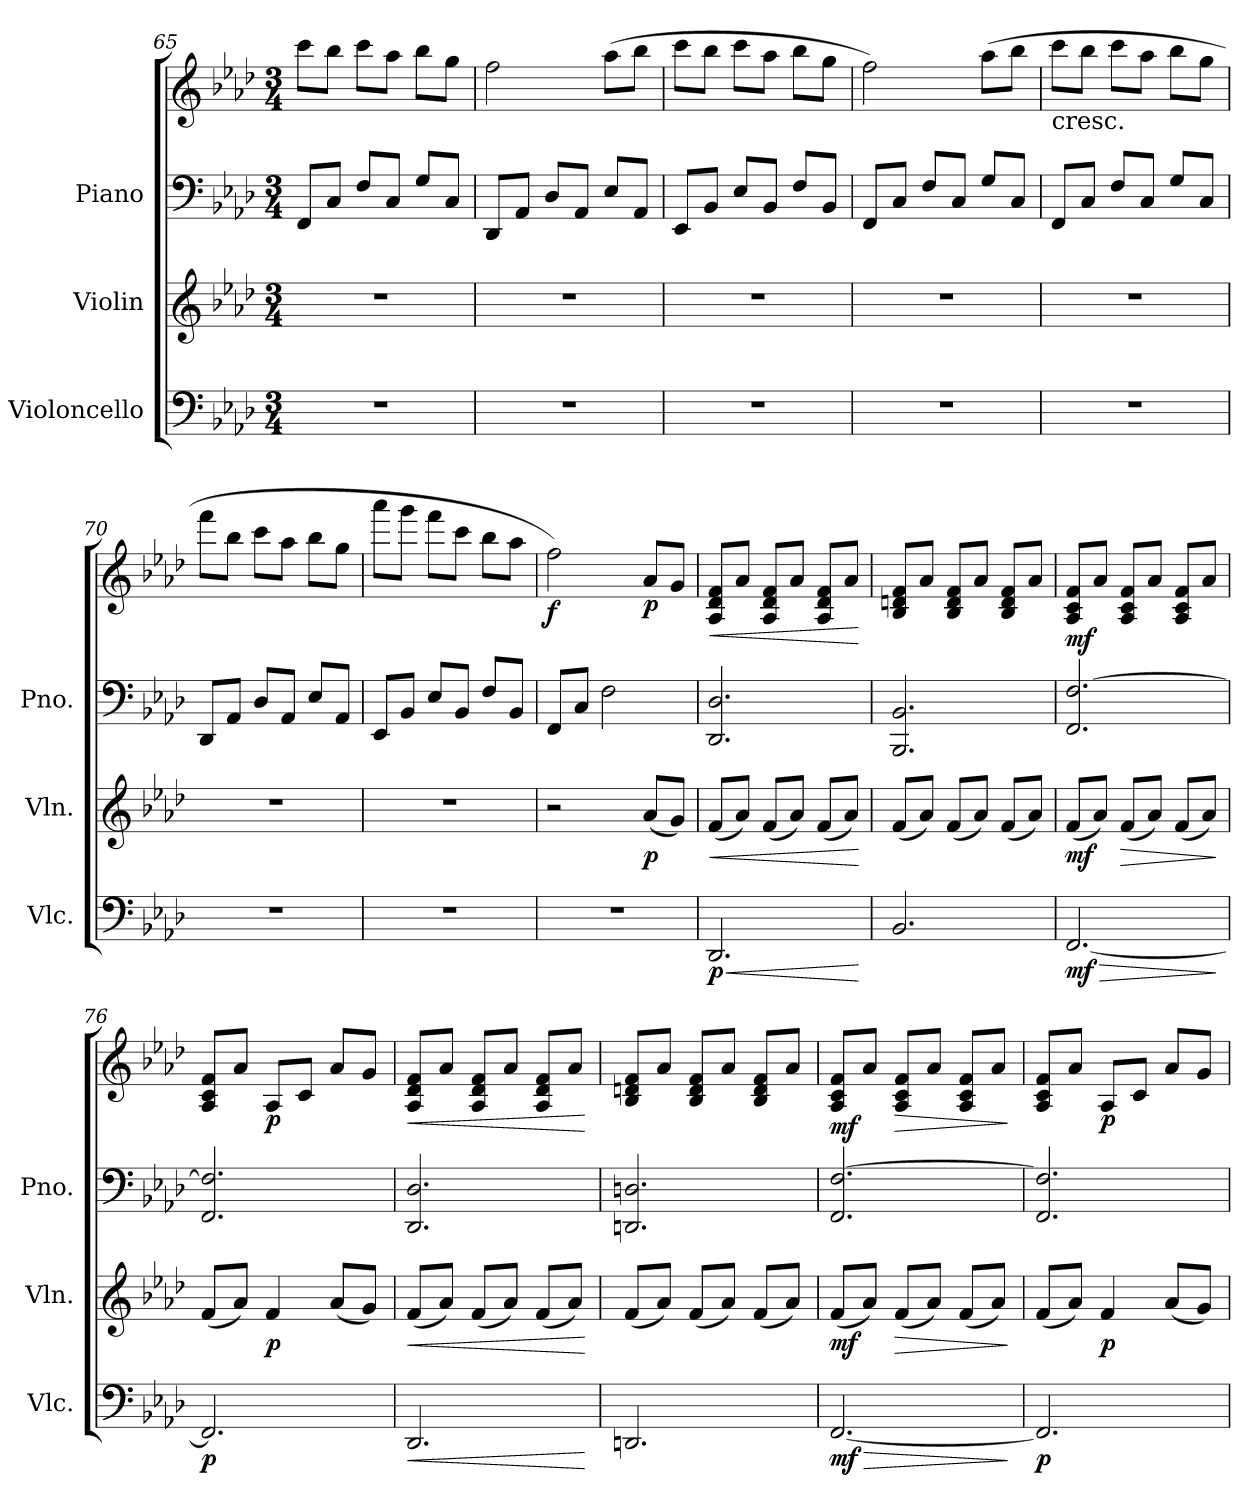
**kern	**dynam	**kern	**dynam	**kern	**kern	**dynam
*part3	*part3	*part2	*part2	*part1	*part1	*part1
*staff4	*staff4	*staff3	*staff3	*staff2	*staff1	*staff1/2
*I"Violoncello	*	*I"Violin	*	*I"Piano	*	*
*I'Vlc.	*	*I'Vln.	*	*I'Pno.	*	*
*clefF4	*	*clefG2	*	*clefF4	*clefG2	*
*k[b-e-a-d-]	*	*k[b-e-a-d-]	*	*k[b-e-a-d-]	*k[b-e-a-d-]	*
*A-:	*	*A-:	*	*A-:	*A-:	*
*M3/4	*	*M3/4	*	*M3/4	*M3/4	*
=65	=65	=65	=65	=65	=65	=65
2.r	.	2.r	.	8FF/L	8ccc\L	.
.	.	.	.	8C/J	8bb-\J	.
.	.	.	.	8F/L	8ccc\L	.
.	.	.	.	8C/J	8aa-\J	.
.	.	.	.	8G/L	8bb-\L	.
.	.	.	.	8C/J	8gg\J	.
=66	=66	=66	=66	=66	=66	=66
2.r	.	2.r	.	8DD-/L	2ff\	.
.	.	.	.	8AA-/J	.	.
.	.	.	.	8D-/L	.	.
.	.	.	.	8AA-/J	.	.
.	.	.	.	8E-/L	(8aa-\L	.
.	.	.	.	8AA-/J	8bb-\J	.
=67	=67	=67	=67	=67	=67	=67
2.r	.	2.r	.	8EE-/L	8ccc\L	.
.	.	.	.	8BB-/J	8bb-\J	.
.	.	.	.	8E-/L	8ccc\L	.
.	.	.	.	8BB-/J	8aa-\J	.
.	.	.	.	8F/L	8bb-\L	.
.	.	.	.	8BB-/J	8gg\J	.
=68	=68	=68	=68	=68	=68	=68
2.r	.	2.r	.	8FF/L	2ff\)	.
.	.	.	.	8C/J	.	.
.	.	.	.	8F/L	.	.
.	.	.	.	8C/J	.	.
.	.	.	.	8G/L	(8aa-\L	.
.	.	.	.	8C/J	8bb-\J	.
!!LO:LB:g=z
=69	=69	=69	=69	=69	=69	=69
!	!	!	!	!	!LO:TX:b:t=cresc.	!
2.r	.	2.r	.	8FF/L	8ccc\L	.
.	.	.	.	8C/J	8bb-\J	.
.	.	.	.	8F/L	8ccc\L	.
.	.	.	.	8C/J	8aa-\J	.
.	.	.	.	8G/L	8bb-\L	.
.	.	.	.	8C/J	8gg\J	.
=70	=70	=70	=70	=70	=70	=70
2.r	.	2.r	.	8DD-/L	8fff\L	.
.	.	.	.	8AA-/J	8bb-\J	.
.	.	.	.	8D-/L	8ccc\L	.
.	.	.	.	8AA-/J	8aa-\J	.
.	.	.	.	8E-/L	8bb-\L	.
.	.	.	.	8AA-/J	8gg\J	.
=71	=71	=71	=71	=71	=71	=71
2.r	.	2.r	.	8EE-/L	8aaa-\L	.
.	.	.	.	8BB-/J	8ggg\J	.
.	.	.	.	8E-/L	8fff\L	.
.	.	.	.	8BB-/J	8ccc\J	.
.	.	.	.	8F/L	8bb-\L	.
.	.	.	.	8BB-/J	8aa-\J	.
=72	=72	=72	=72	=72	=72	=72
!	!	!	!	!	!	!LO:DY:b
2.r	.	2r	.	8FF/L	2ff\)	f
.	.	.	.	8C/J	.	.
.	.	.	.	2F\	.	.
!	!	!	!LO:DY:b	!	!	!LO:DY:b
.	.	(8a-/L	p	.	8a-/L	p
.	.	8g/J)	.	.	8g/J	.
=73	=73	=73	=73	=73	=73	=73
!	!LO:HP:b	!	!LO:HP:b	!	!	!LO:HP:b
!	!LO:DY:n=1:b	!	!	!	!	!
2.DD-/	< p	(8f/L	<	2.DD-/ 2.D-/	8A-/ 8d-/ 8f/L	<
.	.	8a-/J)	.	.	8a-/J	.
.	.	(8f/L	.	.	8A-/ 8d-/ 8f/L	.
.	.	8a-/J)	.	.	8a-/J	.
.	.	(8f/L	.	.	8A-/ 8d-/ 8f/L	.
.	.	8a-/J)	.	.	8a-/J	.
.	[	.	[	.	.	[
=74	=74	=74	=74	=74	=74	=74
2.BB-/	.	(8f/L	.	2.BBB-/ 2.BB-/	8B-/ 8dn/ 8f/L	.
.	.	8a-/J)	.	.	8a-/J	.
.	.	(8f/L	.	.	8B-/ 8d/ 8f/L	.
.	.	8a-/J)	.	.	8a-/J	.
.	.	(8f/L	.	.	8B-/ 8d/ 8f/L	.
.	.	8a-/J)	.	.	8a-/J	.
!!LO:PB:g=z
=75	=75	=75	=75	=75	=75	=75
!	!LO:HP:b	!	!	!	!	!
!	!LO:DY:n=1:b	!	!LO:DY:b	!	!	!LO:DY:b
[2.FF/	> mf	(8f/L	mf	2.FF/ [2.F/	8A-/ 8c/ 8f/L	mf
.	.	8a-/J)	.	.	8a-/J	.
!	!	!	!LO:HP:b	!	!	!
.	.	(8f/L	>	.	8A-/ 8c/ 8f/L	.
.	.	8a-/J)	.	.	8a-/J	.
.	.	(8f/L	.	.	8A-/ 8c/ 8f/L	.
.	.	8a-/J)	.	.	8a-/J	.
.	]	.	]	.	.	.
=76	=76	=76	=76	=76	=76	=76
!	!LO:DY:b	!	!	!	!	!
2.FF/]	p	(8f/L	.	2.FF/ 2.F/]	8A-/ 8c/ 8f/L	.
.	.	8a-/J)	.	.	8a-/J	.
!	!	!	!LO:DY:b	!	!	!LO:DY:b
.	.	4f/	p	.	8A-/L	p
.	.	.	.	.	8c/J	.
.	.	(8a-/L	.	.	8a-/L	.
.	.	8g/J)	.	.	8g/J	.
=77	=77	=77	=77	=77	=77	=77
!	!LO:HP:b	!	!LO:HP:b	!	!	!LO:HP:b
2.DD-/	<	(8f/L	<	2.DD-/ 2.D-/	8A-/ 8d-/ 8f/L	<
.	.	8a-/J)	.	.	8a-/J	.
.	.	(8f/L	.	.	8A-/ 8d-/ 8f/L	.
.	.	8a-/J)	.	.	8a-/J	.
.	.	(8f/L	.	.	8A-/ 8d-/ 8f/L	.
.	.	8a-/J)	.	.	8a-/J	.
.	[	.	[	.	.	[
=78	=78	=78	=78	=78	=78	=78
2.DDn/	.	(8f/L	.	2.DDn/ 2.Dn/	8B-/ 8dn/ 8f/L	.
.	.	8a-/J)	.	.	8a-/J	.
.	.	(8f/L	.	.	8B-/ 8d/ 8f/L	.
.	.	8a-/J)	.	.	8a-/J	.
.	.	(8f/L	.	.	8B-/ 8d/ 8f/L	.
.	.	8a-/J)	.	.	8a-/J	.
=79	=79	=79	=79	=79	=79	=79
!	!LO:HP:b	!	!	!	!	!
!	!LO:DY:n=1:b	!	!LO:DY:b	!	!	!LO:DY:b
[2.FF/	> mf	(8f/L	mf	2.FF/ [2.F/	8A-/ 8c/ 8f/L	mf
.	.	8a-/J)	.	.	8a-/J	.
!	!	!	!LO:HP:b	!	!	!LO:HP:b
.	.	(8f/L	>	.	8A-/ 8c/ 8f/L	>
.	.	8a-/J)	.	.	8a-/J	.
.	.	(8f/L	.	.	8A-/ 8c/ 8f/L	.
.	.	8a-/J)	.	.	8a-/J	.
.	]	.	]	.	.	]
=80	=80	=80	=80	=80	=80	=80
!	!LO:DY:b	!	!	!	!	!
2.FF/]	p	(8f/L	.	2.FF/ 2.F/]	8A-/ 8c/ 8f/L	.
.	.	8a-/J)	.	.	8a-/J	.
!	!	!	!LO:DY:b	!	!	!LO:DY:b
.	.	4f/	p	.	8A-/L	p
.	.	.	.	.	8c/J	.
.	.	(8a-/L	.	.	8a-/L	.
.	.	8g/J)	.	.	8g/J	.
=	=	=	=	=	=	=
*-	*-	*-	*-	*-	*-	*-
